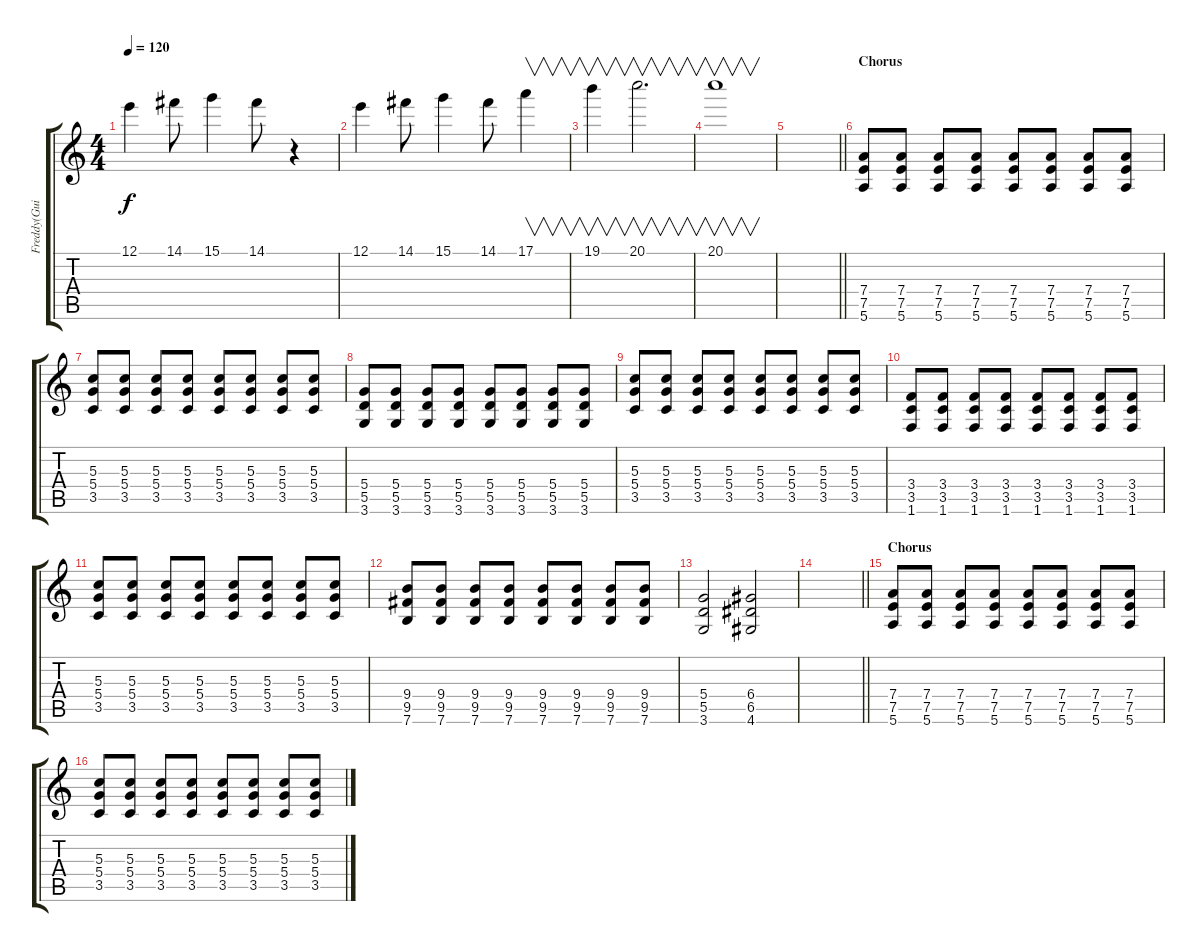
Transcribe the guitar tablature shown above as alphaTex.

\track ("Freddy(Guitar)" "Freddy(Gui") {instrument distortionguitar}
\staff {score tabs}
\tuning (E4 B3 G3 D3 A2 E2) {hide}
\ts (4 4)
\tempo 120
\clef g2
\ks c
12.1.4{dy f} 14.1.8 15.1.4 14.1.8 r.4 |
12.1.4 14.1.8 15.1.4 14.1.8 17.1.4{v} |
19.1.4{v} 20.1.2{v d} |
20.1.1{v} |
\barLineRight lightlight
|
\section ("" "Chorus")
(7.4 7.5 5.6).8 (7.4 7.5 5.6).8 (7.4 7.5 5.6).8 (7.4 7.5 5.6).8 (7.4 7.5 5.6).8 (7.4 7.5 5.6).8 (7.4 7.5 5.6).8 (7.4 7.5 5.6).8 |
(5.3 5.4 3.5).8 (5.3 5.4 3.5).8 (5.3 5.4 3.5).8 (5.3 5.4 3.5).8 (5.3 5.4 3.5).8 (5.3 5.4 3.5).8 (5.3 5.4 3.5).8 (5.3 5.4 3.5).8 |
(5.4 5.5 3.6).8 (5.4 5.5 3.6).8 (5.4 5.5 3.6).8 (5.4 5.5 3.6).8 (5.4 5.5 3.6).8 (5.4 5.5 3.6).8 (5.4 5.5 3.6).8 (5.4 5.5 3.6).8 |
(5.3 5.4 3.5).8 (5.3 5.4 3.5).8 (5.3 5.4 3.5).8 (5.3 5.4 3.5).8 (5.3 5.4 3.5).8 (5.3 5.4 3.5).8 (5.3 5.4 3.5).8 (5.3 5.4 3.5).8 |
(3.4 3.5 1.6).8 (3.4 3.5 1.6).8 (3.4 3.5 1.6).8 (3.4 3.5 1.6).8 (3.4 3.5 1.6).8 (3.4 3.5 1.6).8 (3.4 3.5 1.6).8 (3.4 3.5 1.6).8 |
(5.3 5.4 3.5).8 (5.3 5.4 3.5).8 (5.3 5.4 3.5).8 (5.3 5.4 3.5).8 (5.3 5.4 3.5).8 (5.3 5.4 3.5).8 (5.3 5.4 3.5).8 (5.3 5.4 3.5).8 |
(9.4 9.5 7.6).8 (9.4 9.5 7.6).8 (9.4 9.5 7.6).8 (9.4 9.5 7.6).8 (9.4 9.5 7.6).8 (9.4 9.5 7.6).8 (9.4 9.5 7.6).8 (9.4 9.5 7.6).8 |
(5.4 5.5 3.6).2 (6.4 6.5 4.6).2 |
\barLineRight lightlight
|
\section ("" "Chorus")
(7.4 7.5 5.6).8 (7.4 7.5 5.6).8 (7.4 7.5 5.6).8 (7.4 7.5 5.6).8 (7.4 7.5 5.6).8 (7.4 7.5 5.6).8 (7.4 7.5 5.6).8 (7.4 7.5 5.6).8 |
(5.3 5.4 3.5).8 (5.3 5.4 3.5).8 (5.3 5.4 3.5).8 (5.3 5.4 3.5).8 (5.3 5.4 3.5).8 (5.3 5.4 3.5).8 (5.3 5.4 3.5).8 (5.3 5.4 3.5).8
